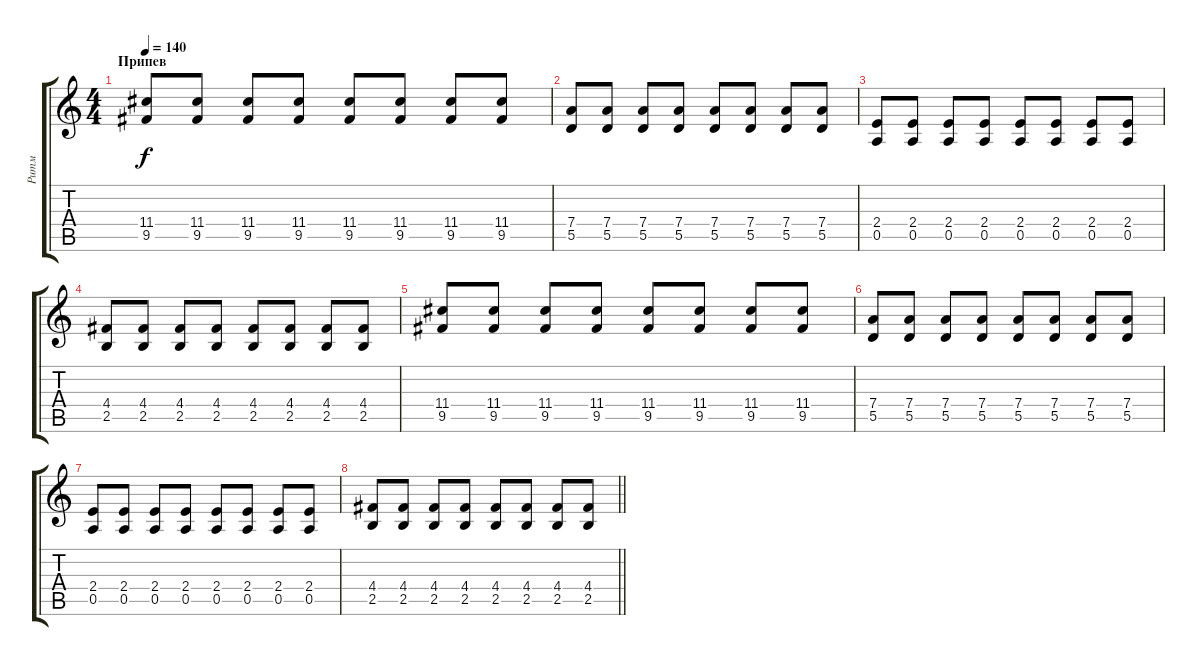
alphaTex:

\track ("Ритм" "Ритм") {instrument distortionguitar}
\staff {score tabs}
\tuning (E4 B3 G3 D3 A2 E2) {hide}
\ts (4 4)
\section ("" "Припев")
\tempo 140
\clef g2
\ks c
(11.4 9.5).8{dy f} (11.4 9.5).8 (11.4 9.5).8 (11.4 9.5).8 (11.4 9.5).8 (11.4 9.5).8 (11.4 9.5).8 (11.4 9.5).8 |
(7.4 5.5).8 (7.4 5.5).8 (7.4 5.5).8 (7.4 5.5).8 (7.4 5.5).8 (7.4 5.5).8 (7.4 5.5).8 (7.4 5.5).8 |
(2.4 0.5).8 (2.4 0.5).8 (2.4 0.5).8 (2.4 0.5).8 (2.4 0.5).8 (2.4 0.5).8 (2.4 0.5).8 (2.4 0.5).8 |
(4.4 2.5).8 (4.4 2.5).8 (4.4 2.5).8 (4.4 2.5).8 (4.4 2.5).8 (4.4 2.5).8 (4.4 2.5).8 (4.4 2.5).8 |
(11.4 9.5).8 (11.4 9.5).8 (11.4 9.5).8 (11.4 9.5).8 (11.4 9.5).8 (11.4 9.5).8 (11.4 9.5).8 (11.4 9.5).8 |
(7.4 5.5).8 (7.4 5.5).8 (7.4 5.5).8 (7.4 5.5).8 (7.4 5.5).8 (7.4 5.5).8 (7.4 5.5).8 (7.4 5.5).8 |
(2.4 0.5).8 (2.4 0.5).8 (2.4 0.5).8 (2.4 0.5).8 (2.4 0.5).8 (2.4 0.5).8 (2.4 0.5).8 (2.4 0.5).8 |
\barLineRight lightlight
(4.4 2.5).8 (4.4 2.5).8 (4.4 2.5).8 (4.4 2.5).8 (4.4 2.5).8 (4.4 2.5).8 (4.4 2.5).8 (4.4 2.5).8
